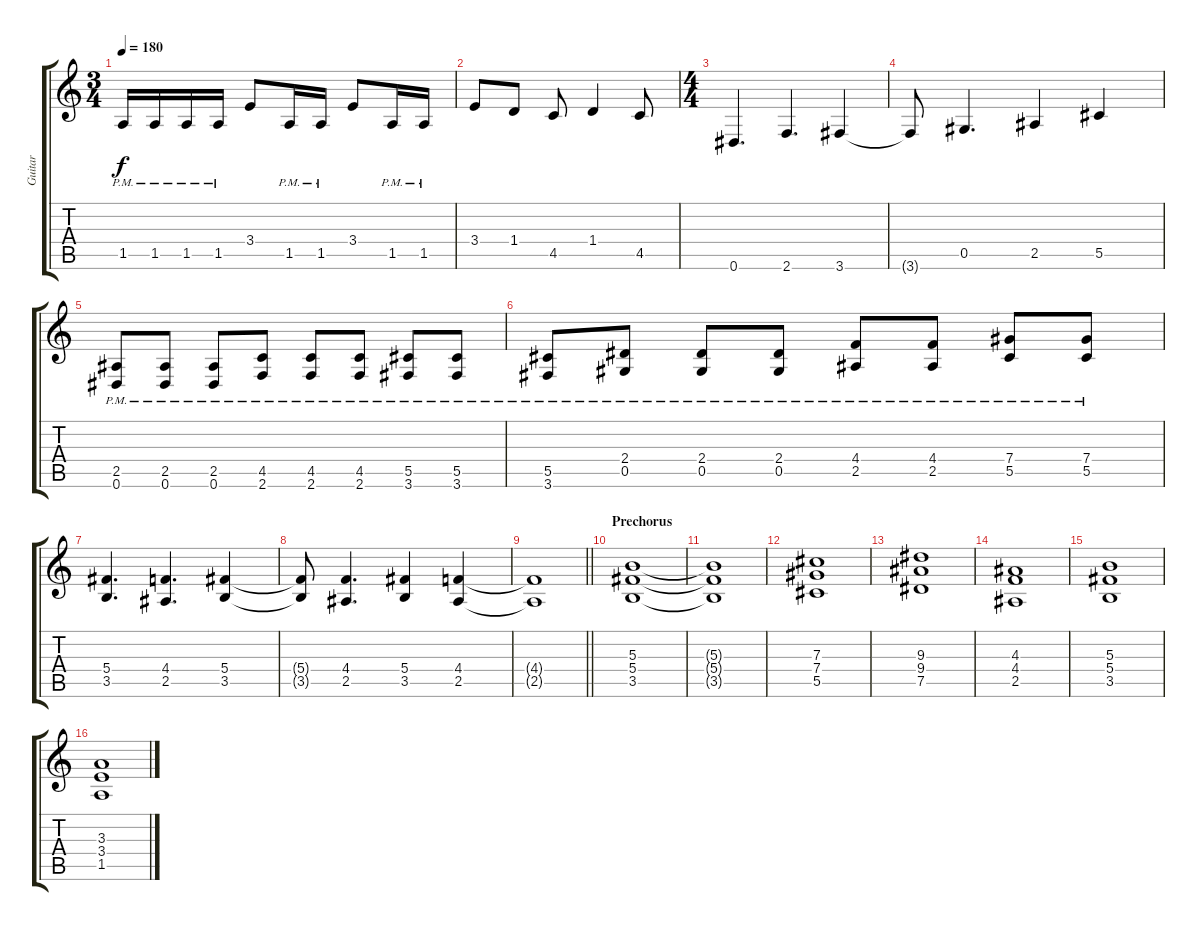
\track ("Guitar" "Guitar") {instrument distortionguitar}
\staff {score tabs}
\tuning (Eb4 Bb3 Gb3 Db3 Ab2 Eb2) {hide}
\ts (3 4)
\tempo 180
\clef g2
\ks c
1.5{pm}.16{dy f} 1.5{pm}.16 1.5{pm}.16 1.5{pm}.16 3.4.8 1.5{pm}.16 1.5{pm}.16 3.4.8 1.5{pm}.16 1.5{pm}.16 |
3.4.8 1.4.8 4.5.8 1.4.4 4.5.8 |
\ts (4 4)
0.6.4{d} 2.6.4{d} 3.6.4 |
3.6{t}.8 0.5.4{d} 2.5.4 5.5.4 |
(2.5 0.6{pm}).8 (2.5{pm} 0.6{pm}).8 (2.5{pm} 0.6{pm}).8 (4.5{pm} 2.6{pm}).8 (4.5{pm} 2.6{pm}).8 (4.5{pm} 2.6{pm}).8 (5.5{pm} 3.6{pm}).8 (5.5{pm} 3.6{pm}).8 |
(5.5{pm} 3.6{pm}).8 (2.4{pm} 0.5{pm}).8 (2.4{pm} 0.5{pm}).8 (2.4{pm} 0.5{pm}).8 (4.4{pm} 2.5{pm}).8 (4.4{pm} 2.5{pm}).8 (7.4{pm} 5.5{pm}).8 (7.4{pm} 5.5{pm}).8 |
(5.4 3.5).4{d} (4.4 2.5).4{d} (5.4 3.5).4 |
(5.4{t} 3.5{t}).8 (4.4 2.5).4{d} (5.4 3.5).4 (4.4 2.5).4 |
\barLineRight lightlight
(4.4{t} 2.5{t}).1 |
\section ("" "Prechorus")
(5.3 5.4 3.5).1 |
(5.3{t} 5.4{t} 3.5{t}).1 |
(7.3 7.4 5.5).1 |
(9.3 9.4 7.5).1 |
(4.3 4.4 2.5).1 |
(5.3 5.4 3.5).1 |
(3.3 3.4 1.5).1
